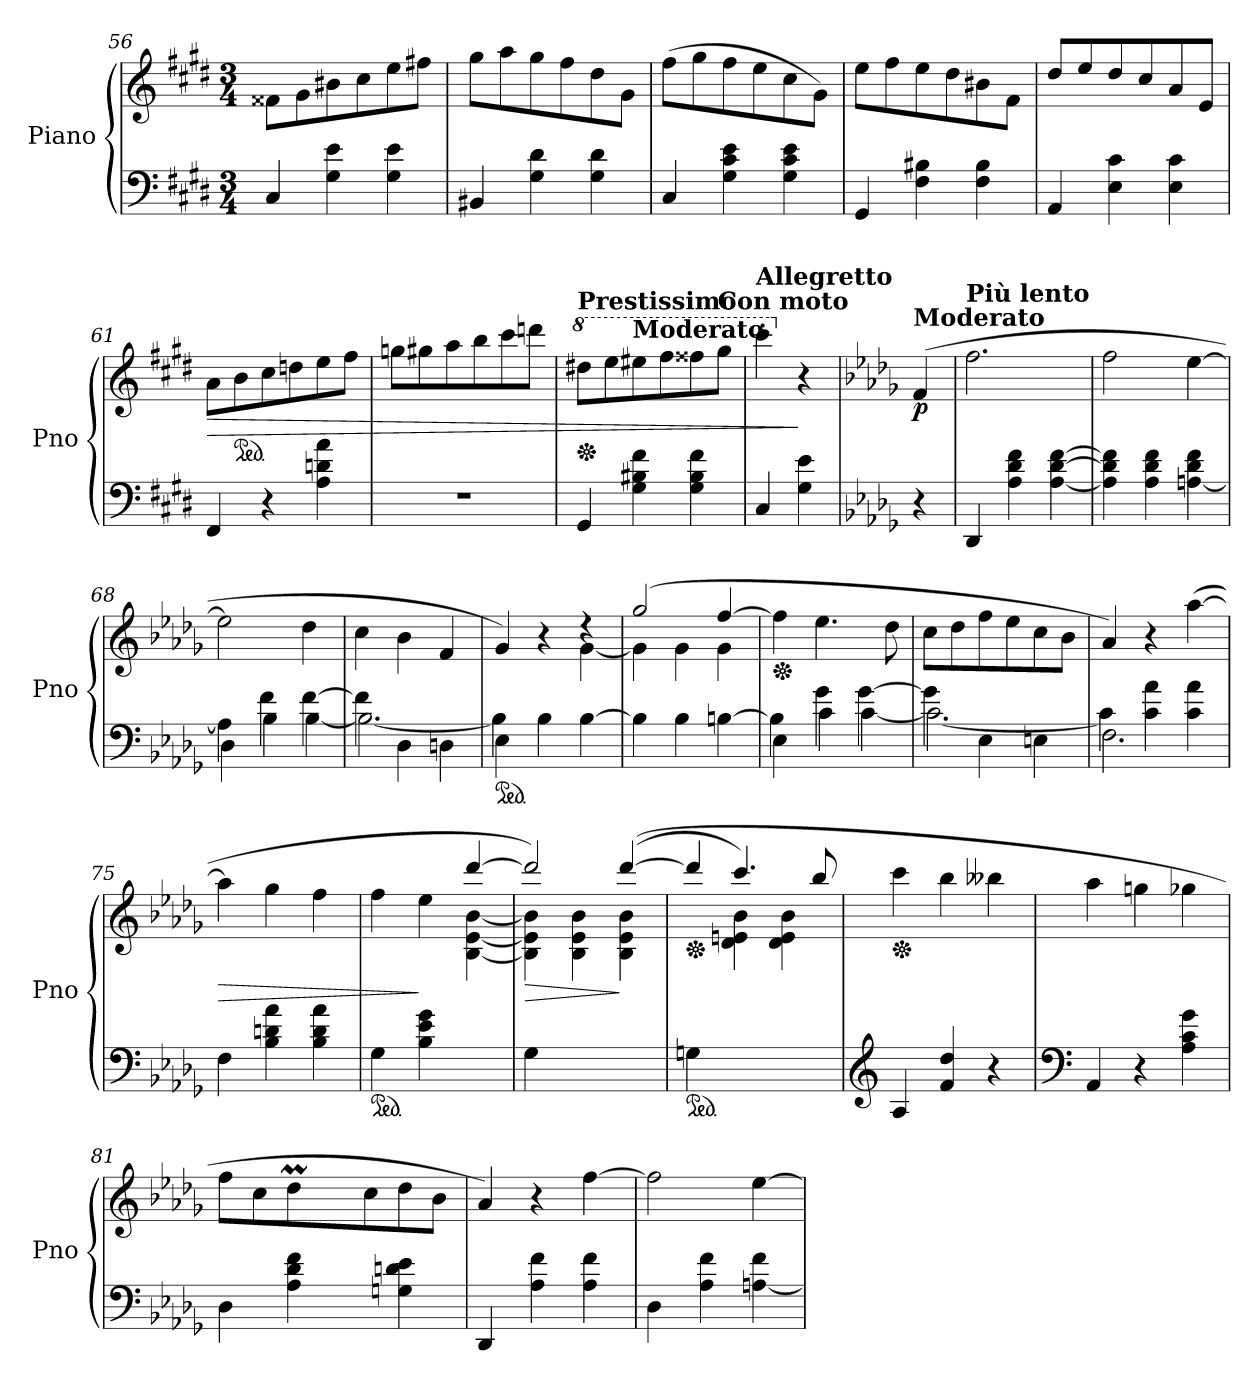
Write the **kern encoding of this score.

**kern	**kern	**dynam
*part1	*part1	*part1
*staff2	*staff1	*staff1/2
*I"Piano	*	*
*I'Pno	*	*
*clefF4	*clefG2	*
*k[f#c#g#d#]	*k[f#c#g#d#]	*
*M3/4	*M3/4	*
=56	=56	=56
4C#/	8f##X\L	.
.	8g#\	.
4G#\ 4e\	8b#X\	.
.	8cc#\	.
4G#\ 4e\	8ee\	.
.	8ff#X\J	.
!!LO:PB:g=z
=57	=57	=57
4BB#X/	8gg#\L	.
.	8aa\	.
4G#\ 4d#\	8gg#\	.
.	8ff#\	.
4G#\ 4d#\	8dd#\	.
.	8g#\J	.
=58	=58	=58
4C#/	(8ff#\L	.
.	8gg#\	.
4G#\ 4c#\ 4e\	8ff#\	.
.	8ee\	.
4G#\ 4c#\ 4e\	8cc#\	.
.	8g#\J)	.
=59	=59	=59
4GG#/	8ee\L	.
.	8ff#\	.
4F#\ 4B#X\	8ee\	.
.	8dd#\	.
4F#\ 4B#\	8b#X\	.
.	8f#\J	.
=60	=60	=60
4AA/	8dd#/L	.
.	8ee/	.
4E\ 4c#\	8dd#/	.
.	8cc#/	.
4E\ 4c#\	8a/	.
.	8e/J	.
=61	=61	=61
!	!	!LO:HP:b
4FF#/	8a\L	>
*	*ped	*
.	8b\	.
4r	8cc#\	.
.	8ddn\	.
4A\ 4dn\ 4a\	8ee\	.
.	8ff#\J	.
=62	=62	=62
2.r	8ggn\L	.
.	8gg#X\	.
.	8aa\	.
.	8bb\	.
.	8ccc#\	.
.	8dddn\J	.
!!LO:LB:g=z
=63	=63	=63
*	*Xped	*
*	*8va	*
!	!LO:TX:a:B:t=Prestissimo	!
4GG#/	8ddd#X\L	.
.	8eee\	.
!	!LO:TX:a:B:t=Moderato	!
4G#\ 4B#X\ 4f#\	8eee#X\	.
.	8fff#\	.
4G#\ 4B#\ 4f#\	8fff##X\	.
!	!LO:TX:a:B:t=Con moto	!
.	8ggg#\J	.
=64	=64	=64
!	!LO:TX:a:B:t=Allegretto	!
4C#/	4cccc#'\	.
*	*X8va	*
*	*MM112	*
4G#\ 4e\	4r	]
=65	=65	=65
*k[b-e-a-d-g-]	*k[b-e-a-d-g-]	*
!	!LO:TX:a:B:t=Moderato	!
!	!	!LO:DY:b
4r	(4f/	p
=66	=66	=66
!	!LO:TX:a:B:t=Più lento	!
4DD-/	2.ff\	.
4A-\ 4d-\ 4f\	.	.
[4A-\ [4d-\ [4f\	.	.
=67	=67	=67
4A-\] 4d-\] 4f\]	2ff\	.
4A-\ 4d-\ 4f\	.	.
[4An\ 4d-\ 4f\	[4ee-\	.
=68	=68	=68
*^	*	*
4A\]	4D-\	2ee-\]	.
4f\	4B-\	.	.
[4f\	[4B-\	4dd-\	.
=69	=69	=69	=69
4f\]	2.B-\_	4cc\	.
4D-\	.	4b-\	.
4Dn\	.	4f/	.
=70	=70	=70	=70
*ped	*	*	*
*	*	*^	*
4E-\	4B-\]	4g-/)	2ryy	.
4B-\	4ryy	4r	.	.
4ryy	[4B-\	4rdd	[4g-\	.
*v	*v	*	*	*
=71	=71	=71	=71
4B-\]	(>2gg-/	4g-\]	.
4B-\	.	4g-\	.
[4Bn\	[4ff/	4g-\	.
*	*v	*v	*
!!LO:LB:g=z
=72	=72	=72
*^	*	*
*	*	*Xped	*
4E-\	4B\]	4ff\]	.
4g-\	4c\	4.ee-\	.
[4g-\	[4c\	.	.
.	.	8dd-\	.
=73	=73	=73	=73
4g-\]	2.c\_	8cc\L	.
.	.	8dd-\	.
4E-\	.	8ff\	.
.	.	8ee-\	.
4En\	.	8cc\	.
.	.	8b-\J	.
=74	=74	=74	=74
2.F\	4c\]	4a-/)	.
.	4c\ 4a-\	4r	.
.	4c\ 4a-\	([4aa-\	.
=75	=75	=75	=75
!	!	!	!LO:HP:b
*v	*v	*	*
4F\	4aa-\]	>
4B-\ 4dn\ 4a-\	4gg-\	.
4B-\ 4d\ 4a-\	4ff\	.
=76	=76	=76
*ped	*	*
*	*^	*
4G-\	4ff\	2ryy	.
4B-\ 4e-\ 4g-\	4ee-\	.	]
4ryy	[4ddd-/	[4B-\ [4e-\ [4b-\	.
=77	=77	=77	=77
!	!	!	!LO:HP:b
4G-\	2ddd-/])	4B-\] 4e-\] 4b-\]	>
2ryy	.	4B-\ 4e-\ 4b-\	.
.	(>([4ddd-/	4B-\ 4e-\ 4b-\	]
=78	=78	=78	=78
*ped	*	*	*
*	*Xped	*	*
4Gn\	4ddd-/]	4ryy	.
2ryy	4.ccc/)	4d-\ 4en\ 4b-\	.
.	.	4d-\ 4e\ 4b-\	.
.	8bb-/	.	.
*	*v	*v	*
=79	=79	=79
*clefG2	*	*
*	*Xped	*
4A-/	4ccc\	.
4f/ 4dd-/	4bb-\	.
4r	4bb--X\	.
!!LO:LB:g=z
=80	=80	=80
*clefF4	*	*
4AA-/	4aa-\	.
4r	4ggn\	.
4A-\ 4c\ 4g-\	4gg-X\	.
=81	=81	=81
*	*^	*
4D-\	8ff\L	4ryy	.
.	8cc\	.	.
4A-\ 4d-\ 4f\	8dd-M\	32ee-yy	.
.	.	32dd-yy	.
.	.	32ee-yy	.
.	.	32dd-yy	.
.	8cc\	4.ryy	.
4Gn\ 4dn\ 4e-\	8dd-\	.	.
.	8b-\J	.	.
*	*v	*v	*
=82	=82	=82
4DD-/	4a-/)	.
4A-\ 4f\	4r	.
4A-\ 4f\	[4ff\	.
=83	=83	=83
4D-\	2ff\]	.
4A-\ 4f\	.	.
[4An\ 4f\	[4ee-\	.
=	=	=
*-	*-	*-
